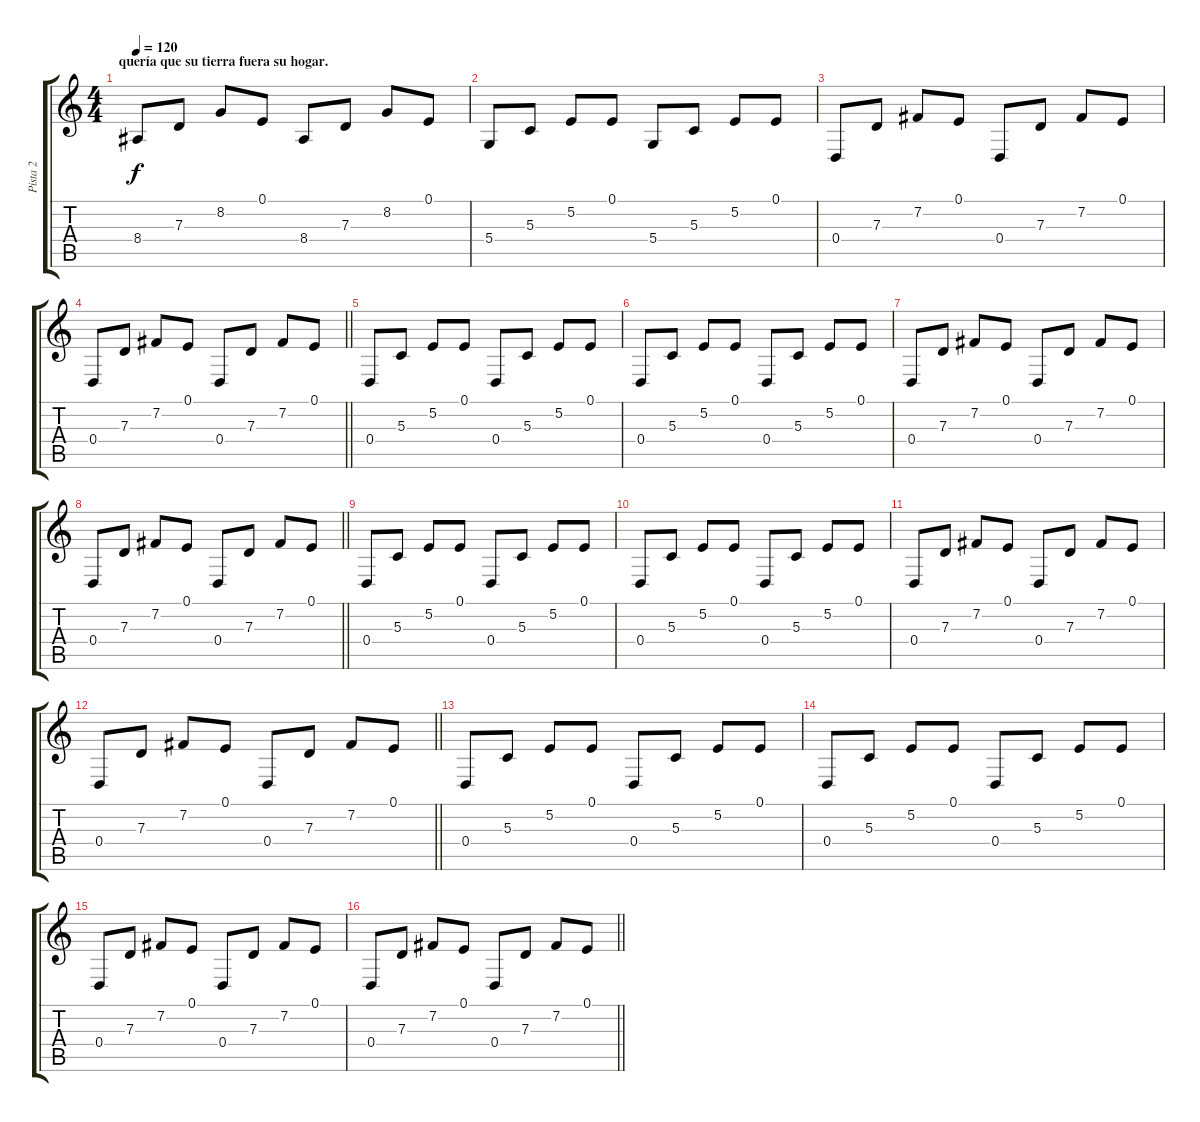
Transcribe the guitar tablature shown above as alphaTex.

\track ("Pista 2" "Pista 2") {instrument tremolostrings}
\staff {score tabs}
\tuning (E4 B3 G3 D3 A2 E2) {hide}
\ts (4 4)
\section ("" "quería que su tierra fuera su hogar. ")
\tempo 120
\clef g2
\ks c
8.4.8{dy f} 7.3.8 8.2.8 0.1.8 8.4.8 7.3.8 8.2.8 0.1.8 |
5.4.8 5.3.8 5.2.8 0.1.8 5.4.8 5.3.8 5.2.8 0.1.8 |
0.4.8 7.3.8 7.2.8 0.1.8 0.4.8 7.3.8 7.2.8 0.1.8 |
\barLineRight lightlight
0.4.8 7.3.8 7.2.8 0.1.8 0.4.8 7.3.8 7.2.8 0.1.8 |
0.4.8 5.3.8 5.2.8 0.1.8 0.4.8 5.3.8 5.2.8 0.1.8 |
0.4.8 5.3.8 5.2.8 0.1.8 0.4.8 5.3.8 5.2.8 0.1.8 |
0.4.8 7.3.8 7.2.8 0.1.8 0.4.8 7.3.8 7.2.8 0.1.8 |
\barLineRight lightlight
0.4.8 7.3.8 7.2.8 0.1.8 0.4.8 7.3.8 7.2.8 0.1.8 |
0.4.8 5.3.8 5.2.8 0.1.8 0.4.8 5.3.8 5.2.8 0.1.8 |
0.4.8 5.3.8 5.2.8 0.1.8 0.4.8 5.3.8 5.2.8 0.1.8 |
0.4.8 7.3.8 7.2.8 0.1.8 0.4.8 7.3.8 7.2.8 0.1.8 |
\barLineRight lightlight
0.4.8 7.3.8 7.2.8 0.1.8 0.4.8 7.3.8 7.2.8 0.1.8 |
0.4.8 5.3.8 5.2.8 0.1.8 0.4.8 5.3.8 5.2.8 0.1.8 |
0.4.8 5.3.8 5.2.8 0.1.8 0.4.8 5.3.8 5.2.8 0.1.8 |
0.4.8 7.3.8 7.2.8 0.1.8 0.4.8 7.3.8 7.2.8 0.1.8 |
\barLineRight lightlight
0.4.8 7.3.8 7.2.8 0.1.8 0.4.8 7.3.8 7.2.8 0.1.8
